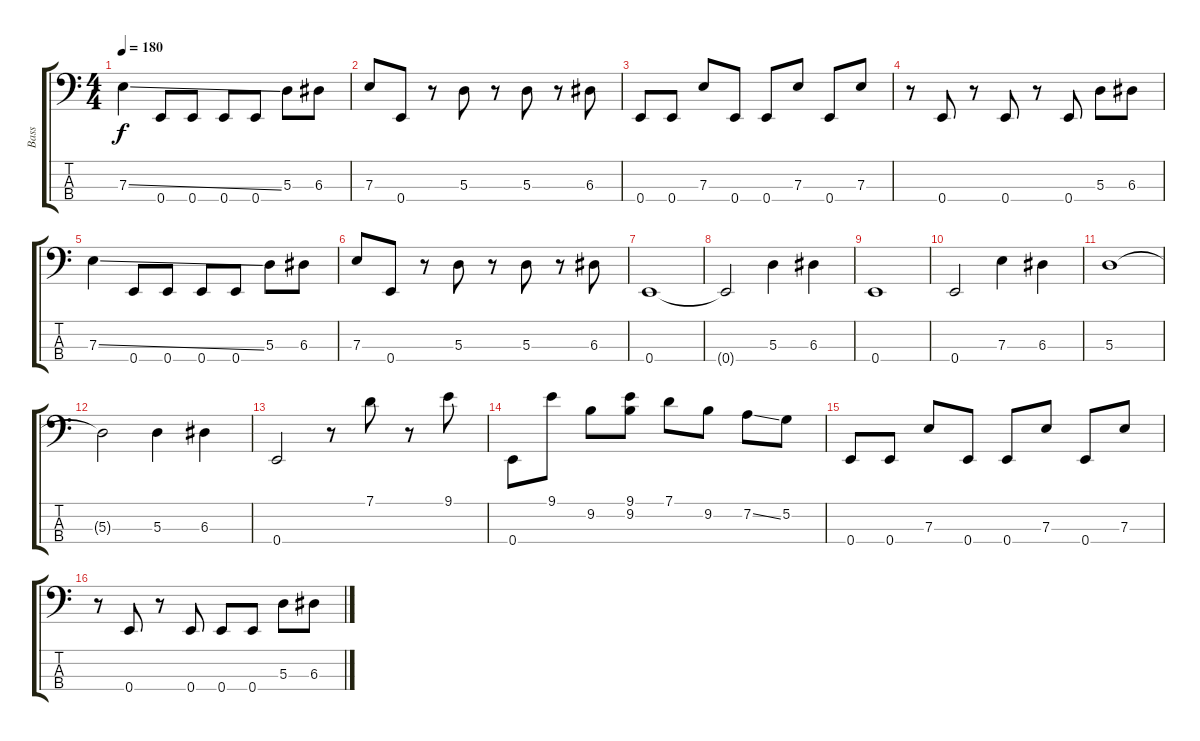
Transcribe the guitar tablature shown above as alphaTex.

\track ("Bass" "Bass") {instrument electricbasspick}
\staff {score tabs}
\tuning (G2 D2 A1 E1) {hide}
\ts (4 4)
\tempo 180
\clef f4
\ks c
7.3{ss}.4{dy f} 0.4.8 0.4.8 0.4.8 0.4.8 5.3.8 6.3.8 |
7.3.8 0.4.8 r.8 5.3.8 r.8 5.3.8 r.8 6.3.8 |
0.4.8 0.4.8 7.3.8 0.4.8 0.4.8 7.3.8 0.4.8 7.3.8 |
r.8 0.4.8 r.8 0.4.8 r.8 0.4.8 5.3.8 6.3.8 |
7.3{ss}.4 0.4.8 0.4.8 0.4.8 0.4.8 5.3.8 6.3.8 |
7.3.8 0.4.8 r.8 5.3.8 r.8 5.3.8 r.8 6.3.8 |
0.4.1 |
0.4{t}.2 5.3.4 6.3.4 |
0.4.1 |
0.4.2 7.3.4 6.3.4 |
5.3.1 |
5.3{t}.2 5.3.4 6.3.4 |
0.4.2 r.8 7.1.8 r.8 9.1.8 |
0.4.8 9.1.8 9.2.8 (9.1 9.2).8 7.1.8 9.2.8 7.2{ss}.8 5.2.8 |
0.4.8 0.4.8 7.3.8 0.4.8 0.4.8 7.3.8 0.4.8 7.3.8 |
r.8 0.4.8 r.8 0.4.8 0.4.8 0.4.8 5.3.8 6.3.8
